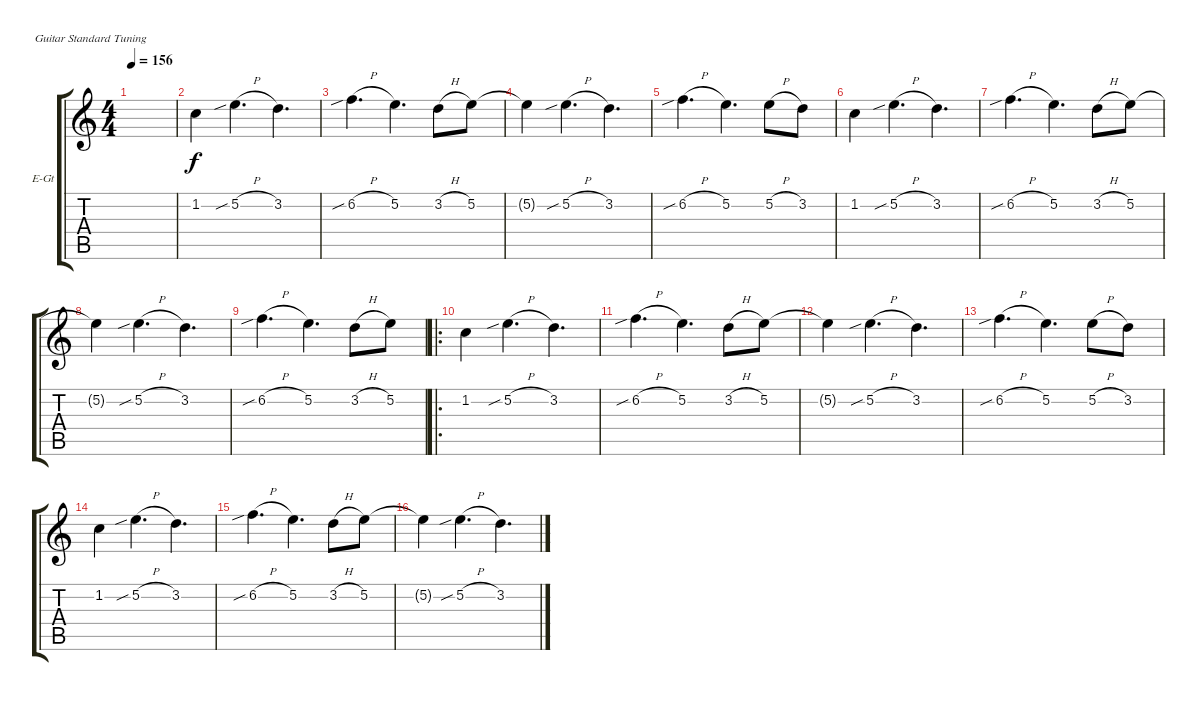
\defaultSystemsLayout 4
\bracketExtendMode groupsimilarinstruments
\firstSystemTrackNameOrientation horizontal
\otherSystemsTrackNameOrientation horizontal
\track ("Electric Guitar" "E-Gt") {instrument distortionguitar}
\staff {score tabs}
\tuning (E4 B3 G3 D3 A2 E2)
\ts (4 4)
\tempo 156
\clef g2
\scale
0.333333
\ks c
|
\scale
0.333333 1.2.4 5.2{sib h}.4{d} 3.2.4{d} |
\scale
0.333333 6.2{sib h}.4{d} 5.2.4{d} 3.2{h}.8 5.2.8 |
\scale
0.333333 5.2{t}.4 5.2{sib h}.4{d} 3.2.4{d} |
\scale
0.333333 6.2{sib h}.4{d} 5.2.4{d} 5.2{h}.8 3.2.8 |
\scale
0.333333 1.2.4 5.2{sib h}.4{d} 3.2.4{d} |
\scale
0.333333 6.2{sib h}.4{d} 5.2.4{d} 3.2{h}.8 5.2.8 |
\scale
0.333333 5.2{t}.4 5.2{sib h}.4{d} 3.2.4{d} |
\scale
0.333333 6.2{sib h}.4{d} 5.2.4{d} 3.2{h}.8 5.2.8 |
\ro
\scale
0.333333 1.2.4 5.2{sib h}.4{d} 3.2.4{d} |
\scale
0.333333 6.2{sib h}.4{d} 5.2.4{d} 3.2{h}.8 5.2.8 |
\scale
0.333333 5.2{t}.4 5.2{sib h}.4{d} 3.2.4{d} |
\scale
0.333333 6.2{sib h}.4{d} 5.2.4{d} 5.2{h}.8 3.2.8 |
\scale
0.333333 1.2.4 5.2{sib h}.4{d} 3.2.4{d} |
\scale
0.333333 6.2{sib h}.4{d} 5.2.4{d} 3.2{h}.8 5.2.8 |
\scale
0.333333 5.2{t}.4 5.2{sib h}.4{d} 3.2.4{d}
